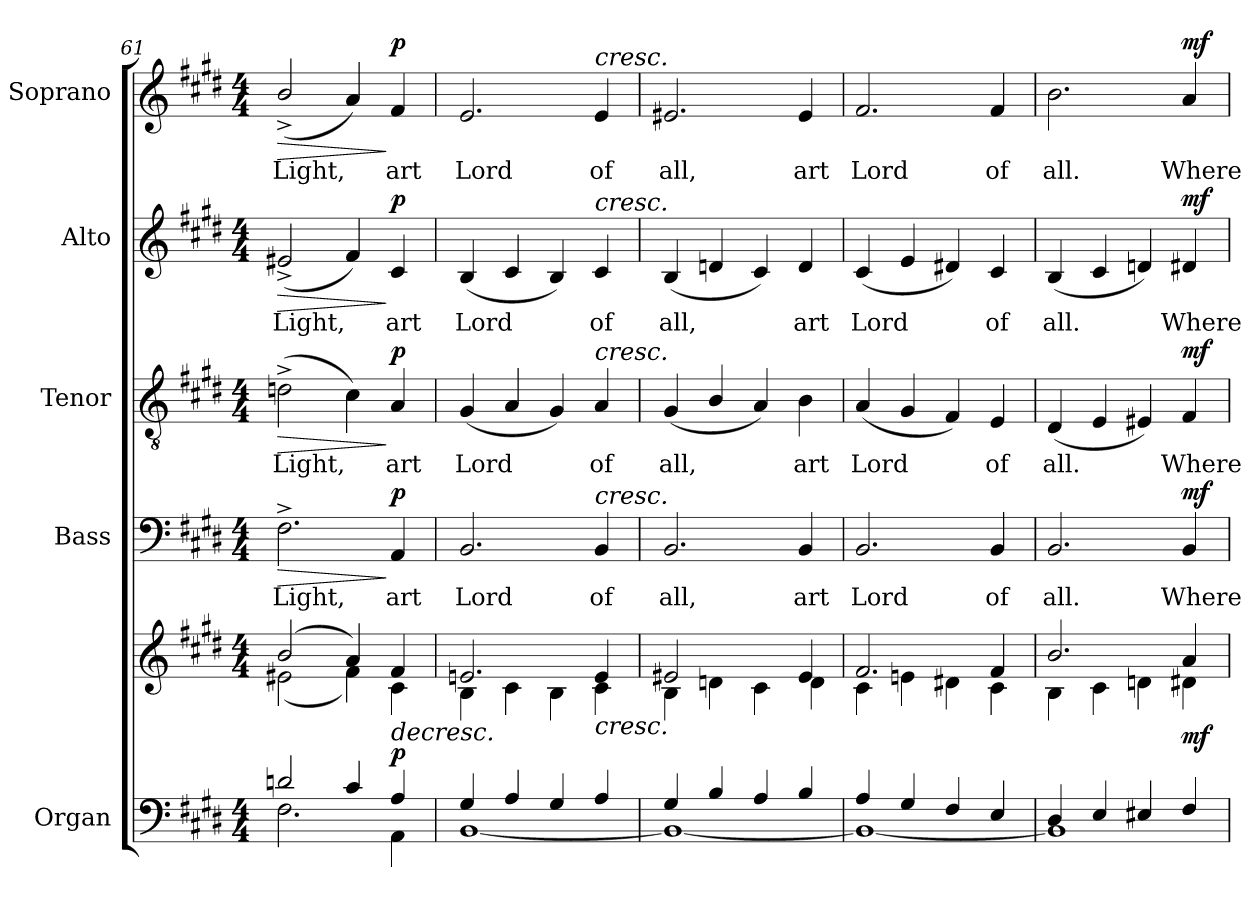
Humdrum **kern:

**kern	**kern	**dynam	**kern	**text	**dynam	**kern	**text	**dynam	**kern	**text	**dynam	**kern	**text	**dynam
*part5	*part5	*part5	*part4	*part4	*part4	*part3	*part3	*part3	*part2	*part2	*part2	*part1	*part1	*part1
*staff6	*staff5	*staff5/6	*staff4	*staff4	*staff4	*staff3	*staff3	*staff3	*staff2	*staff2	*staff2	*staff1	*staff1	*staff1
*I"Organ	*	*	*I"Bass	*	*	*I"Tenor	*	*	*I"Alto	*	*	*I"Soprano	*	*
*I'Org.	*	*	*I'B.	*	*	*I'T.	*	*	*I'A.	*	*	*I'S.	*	*
*clefF4	*clefG2	*	*clefF4	*	*	*clefGv2	*	*	*clefG2	*	*	*clefG2	*	*
*	*	*	*	*	*	*ITrd7c12	*	*	*	*	*	*	*	*
*k[f#c#g#d#]	*k[f#c#g#d#]	*	*k[f#c#g#d#]	*	*	*k[f#c#g#d#]	*	*	*k[f#c#g#d#]	*	*	*k[f#c#g#d#]	*	*
*E:	*E:	*	*E:	*	*	*E:	*	*	*E:	*	*	*E:	*	*
*M4/4	*M4/4	*	*M4/4	*	*	*M4/4	*	*	*M4/4	*	*	*M4/4	*	*
=61	=61	=61	=61	=61	=61	=61	=61	=61	=61	=61	=61	=61	=61	=61
*^	*^	*	*	*	*	*	*	*	*	*	*	*	*	*
!	!	!	!	!	!	!LO:LY:b:color=#000000	!LO:HP:b	!	!	!	!	!	!	!	!	!
!	!	!	!	!	!	!	!	!	!LO:LY:b:color=#000000	!LO:HP:b	!	!	!	!	!	!
!	!	!	!	!	!	!	!	!	!	!	!	!LO:LY:b:color=#000000	!LO:HP:b	!	!	!
!	!	!	!	!	!	!	!	!	!	!	!	!	!	!	!LO:LY:b:color=#000000	!LO:HP:b
2dni/	2.F#i\	(2bi/	(2e#Xi\	.	2.F#^i\	Light,	>	(2Dn^i\	Light,	>	(2e#X^i/	Light,	>	(2b^i/	Light,	>
4c#i/	.	4ai/)	4f#i\)	]	.	.	.	4C#i\)	.	.	4f#i/)	.	.	4ai/)	.	.
!	!	!	!	!LO:HP:b	!	!	!	!	!	!	!	!	!	!	!	!
!	!	!	!	!	!	!LO:LY:b:color=#000000	!	!	!	!	!	!	!	!	!	!
!	!	!	!	!	!	!	!	!	!LO:LY:b:color=#000000	!	!	!	!	!	!	!
!	!	!	!	!	!	!	!	!	!	!	!	!LO:LY:b:color=#000000	!	!	!	!
!	!	!	!	!	!	!	!	!	!	!	!	!	!	!	!LO:LY:b:color=#000000	!
4Ai/	4AAi\	4f#i/	4c#i\	> p	4AAi/	art	] p	4AAi/	art	] p	4c#i/	art	] p	4f#i/	art	] p
=62	=62	=62	=62	=62	=62	=62	=62	=62	=62	=62	=62	=62	=62	=62	=62	=62
!	!	!	!	!	!	!LO:LY:b:color=#000000	!	!	!	!	!	!	!	!	!	!
!	!	!	!	!	!	!	!	!	!LO:LY:b:color=#000000	!	!	!	!	!	!	!
!	!	!	!	!	!	!	!	!	!	!	!	!LO:LY:b:color=#000000	!	!	!	!
!	!	!	!	!	!	!	!	!	!	!	!	!	!	!	!LO:LY:b:color=#000000	!
4G#i/	[1BBi	2.eni/	4Bi\	.	2.BBi/	Lord	.	(4GG#i/	Lord	.	(4Bi/	Lord	.	2.ei/	Lord	.
4Ai/	.	.	4c#i\	.	.	.	.	4AAi/	.	.	4c#i/	.	.	.	.	.
4G#i/	.	.	4Bi\	.	.	.	.	4GG#i/)	.	.	4Bi/)	.	.	.	.	.
!	!	!	!	!	!	!LO:LY:b:color=#000000	!	!	!	!	!	!	!	!	!	!
!	!	!	!	!	!	!	!	!	!LO:LY:b:color=#000000	!	!	!	!	!	!	!
!	!	!	!	!	!	!	!	!	!	!	!	!LO:LY:b:color=#000000	!	!	!	!
!	!	!	!	!	!	!	!	!	!	!	!	!	!	!LO:TX:a:i:t=cresc.	!	!
!	!	!	!	!	!	!	!	!	!	!	!LO:TX:a:i:t=cresc.	!	!	!	!	!
!	!	!	!	!	!	!	!	!LO:TX:a:i:t=cresc.	!	!	!	!	!	!	!	!
!	!	!	!	!	!LO:TX:a:i:t=cresc.	!	!	!	!	!	!	!	!	!	!	!
!	!	!LO:TX:b:i:t=cresc.	!	!	!	!	!	!	!	!	!	!	!	!	!	!
!	!	!	!	!	!	!	!	!	!	!	!	!	!	!	!LO:LY:b:color=#000000	!
4Ai/	.	4ei/	4c#i\	.	4BBi/	of	.	4AAi/	of	.	4c#i/	of	.	4ei/	of	.
=63	=63	=63	=63	=63	=63	=63	=63	=63	=63	=63	=63	=63	=63	=63	=63	=63
!	!	!	!	!	!	!LO:LY:b:color=#000000	!	!	!	!	!	!	!	!	!	!
!	!	!	!	!	!	!	!	!	!LO:LY:b:color=#000000	!	!	!	!	!	!	!
!	!	!	!	!	!	!	!	!	!	!	!	!LO:LY:b:color=#000000	!	!	!	!
!	!	!	!	!	!	!	!	!	!	!	!	!	!	!	!LO:LY:b:color=#000000	!
4G#i/	1BBi_	2e#Xi/	4Bi\	.	2.BBi/	all,	.	(4GG#i/	all,	.	(4Bi/	all,	.	2.e#Xi/	all,	.
4Bi/	.	.	4dni\	.	.	.	.	4BBi/	.	.	4dni/	.	.	.	.	.
4Ai/	.	4ryy	4c#i\	.	.	.	.	4AAi/)	.	.	4c#i/)	.	.	.	.	.
!	!	!	!	!	!	!LO:LY:b:color=#000000	!	!	!	!	!	!	!	!	!	!
!	!	!	!	!	!	!	!	!	!LO:LY:b:color=#000000	!	!	!	!	!	!	!
!	!	!	!	!	!	!	!	!	!	!	!	!LO:LY:b:color=#000000	!	!	!	!
!	!	!	!	!	!	!	!	!	!	!	!	!	!	!	!LO:LY:b:color=#000000	!
4Bi/	.	4e#i/	4di\	.	4BBi/	art	.	4BBi\	art	.	4di/	art	.	4e#i/	art	.
!!LO:LB:g=z
=64	=64	=64	=64	=64	=64	=64	=64	=64	=64	=64	=64	=64	=64	=64	=64	=64
!	!	!	!	!	!	!LO:LY:b:color=#000000	!	!	!	!	!	!	!	!	!	!
!	!	!	!	!	!	!	!	!	!LO:LY:b:color=#000000	!	!	!	!	!	!	!
!	!	!	!	!	!	!	!	!	!	!	!	!LO:LY:b:color=#000000	!	!	!	!
!	!	!	!	!	!	!	!	!	!	!	!	!	!	!	!LO:LY:b:color=#000000	!
4Ai/	1BBi_	2.f#i/	4c#i\	.	2.BBi/	Lord	.	(4AAi/	Lord	.	(4c#i/	Lord	.	2.f#i/	Lord	.
4G#i/	.	.	4eni\	.	.	.	.	4GG#i/	.	.	4ei/	.	.	.	.	.
4F#i/	.	.	4d#Xi\	.	.	.	.	4FF#i/)	.	.	4d#Xi/)	.	.	.	.	.
!	!	!	!	!	!	!LO:LY:b:color=#000000	!	!	!	!	!	!	!	!	!	!
!	!	!	!	!	!	!	!	!	!LO:LY:b:color=#000000	!	!	!	!	!	!	!
!	!	!	!	!	!	!	!	!	!	!	!	!LO:LY:b:color=#000000	!	!	!	!
!	!	!	!	!	!	!	!	!	!	!	!	!	!	!	!LO:LY:b:color=#000000	!
4Ei/	.	4f#i/	4c#i\	.	4BBi/	of	.	4EEi/	of	.	4c#i/	of	.	4f#i/	of	.
=65	=65	=65	=65	=65	=65	=65	=65	=65	=65	=65	=65	=65	=65	=65	=65	=65
!	!	!	!	!	!	!LO:LY:b:color=#000000	!	!	!	!	!	!	!	!	!	!
!	!	!	!	!	!	!	!	!	!LO:LY:b:color=#000000	!	!	!	!	!	!	!
!	!	!	!	!	!	!	!	!	!	!	!	!LO:LY:b:color=#000000	!	!	!	!
!	!	!	!	!	!	!	!	!	!	!	!	!	!	!	!LO:LY:b:color=#000000	!
4D#i/	1BBi]	2.bi/	4Bi\	.	2.BBi/	all.	.	(4DD#i/	all.	.	(4Bi/	all.	.	2.bi\	all.	.
4Ei/	.	.	4c#i\	.	.	.	.	4EEi/	.	.	4c#i/	.	.	.	.	.
4E#Xi/	.	.	4dni\	.	.	.	.	4EE#Xi/)	.	.	4dni/)	.	.	.	.	.
!	!	!	!	!	!	!LO:LY:b:color=#000000	!	!	!	!	!	!	!	!	!	!
!	!	!	!	!	!	!	!	!	!LO:LY:b:color=#000000	!	!	!	!	!	!	!
!	!	!	!	!	!	!	!	!	!	!	!	!LO:LY:b:color=#000000	!	!	!	!
!	!	!	!	!	!	!	!	!	!	!	!	!	!	!	!LO:LY:b:color=#000000	!
4F#i/	.	4ai/	4d#Xi\	mf	4BBi/	Where	mf	4FF#i/	Where	mf	4d#Xi/	Where	mf	4ai/	Where	mf
*v	*v	*	*	*	*	*	*	*	*	*	*	*	*	*	*	*
*	*v	*v	*	*	*	*	*	*	*	*	*	*	*	*	*
=	=	=	=	=	=	=	=	=	=	=	=	=	=	=
*-	*-	*-	*-	*-	*-	*-	*-	*-	*-	*-	*-	*-	*-	*-
